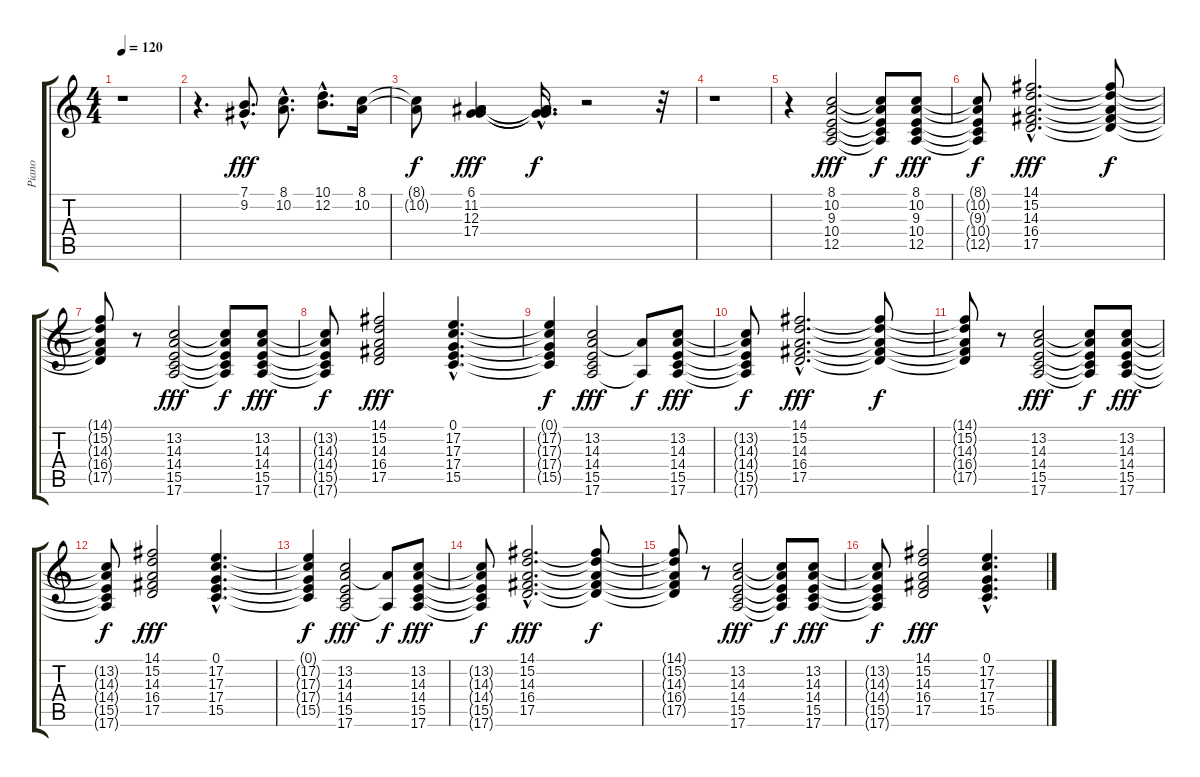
\track ("Piano" "Piano") {instrument acousticgrandpiano}
\staff {score tabs}
\tuning (E4 B3 G3 D3 A2 E2) {hide}
\ts (4 4)
\tempo 120
\clef g2
\ks c
r.1{dy f} |
r.4{d} (7.1{hac} 9.2{hac}).8{d dy fff} (8.1{hac} 10.2{hac}).8{d} (10.1{hac} 12.2{hac}).8{d} (8.1 10.2).16 |
(8.1{t} 10.2{t}).8{dy f} (6.1 11.2 12.3 17.4).4{dy fff} (6.1{hac t} 11.2{hac t} 12.3{hac t} 17.4{hac t}).16{d dy f} r.2 r.32 |
r.1 |
r.4 (8.1 10.2 9.3 10.4 12.5).2{dy fff} (8.1{t} 10.2{t} 9.3{t} 10.4{t} 12.5{t}).8{dy f} (8.1 10.2 9.3 10.4 12.5).8{dy fff} |
(8.1{t} 10.2{t} 9.3{t} 10.4{t} 12.5{t}).8{dy f} (14.1{hac} 15.2{hac} 14.3{hac} 16.4{hac} 17.5{hac}).2{d dy fff} (14.1{t} 15.2{t} 14.3{t} 16.4{t} 17.5{t}).8{dy f} |
(14.1{t} 15.2{t} 14.3{t} 16.4{t} 17.5{t}).8 r.8 (13.2 14.3 14.4 15.5 17.6).2{dy fff} (13.2{t} 14.3{t} 14.4{t} 15.5{t} 17.6{t}).8{dy f} (13.2 14.3 14.4 15.5 17.6).8{dy fff} |
(13.2{t} 14.3{t} 14.4{t} 15.5{t} 17.6{t}).8{dy f} (14.1 15.2 14.3 16.4 17.5).2{dy fff} (0.1{hac} 17.2{hac} 17.3{hac} 17.4{hac} 15.5{hac}).4{d} |
(0.1{t} 17.2{t} 17.3{t} 17.4{t} 15.5{t}).4{dy f} (13.2 14.3 14.4 15.5 17.6).2{dy fff} (14.3{t} 17.6{t}).8{dy f} (13.2 14.3 14.4 15.5 17.6).8{dy fff} |
(13.2{t} 14.3{t} 14.4{t} 15.5{t} 17.6{t}).8{dy f} (14.1{hac} 15.2{hac} 14.3{hac} 16.4{hac} 17.5{hac}).2{d dy fff} (14.1{t} 15.2{t} 14.3{t} 16.4{t} 17.5{t}).8{dy f} |
(14.1{t} 15.2{t} 14.3{t} 16.4{t} 17.5{t}).8 r.8 (13.2 14.3 14.4 15.5 17.6).2{dy fff} (13.2{t} 14.3{t} 14.4{t} 15.5{t} 17.6{t}).8{dy f} (13.2 14.3 14.4 15.5 17.6).8{dy fff} |
(13.2{t} 14.3{t} 14.4{t} 15.5{t} 17.6{t}).8{dy f} (14.1 15.2 14.3 16.4 17.5).2{dy fff} (0.1{hac} 17.2{hac} 17.3{hac} 17.4{hac} 15.5{hac}).4{d} |
(0.1{t} 17.2{t} 17.3{t} 17.4{t} 15.5{t}).4{dy f} (13.2 14.3 14.4 15.5 17.6).2{dy fff} (14.3{t} 17.6{t}).8{dy f} (13.2 14.3 14.4 15.5 17.6).8{dy fff} |
(13.2{t} 14.3{t} 14.4{t} 15.5{t} 17.6{t}).8{dy f} (14.1{hac} 15.2{hac} 14.3{hac} 16.4{hac} 17.5{hac}).2{d dy fff} (14.1{t} 15.2{t} 14.3{t} 16.4{t} 17.5{t}).8{dy f} |
(14.1{t} 15.2{t} 14.3{t} 16.4{t} 17.5{t}).8 r.8 (13.2 14.3 14.4 15.5 17.6).2{dy fff} (13.2{t} 14.3{t} 14.4{t} 15.5{t} 17.6{t}).8{dy f} (13.2 14.3 14.4 15.5 17.6).8{dy fff} |
(13.2{t} 14.3{t} 14.4{t} 15.5{t} 17.6{t}).8{dy f} (14.1 15.2 14.3 16.4 17.5).2{dy fff} (0.1{hac} 17.2{hac} 17.3{hac} 17.4{hac} 15.5{hac}).4{d}
